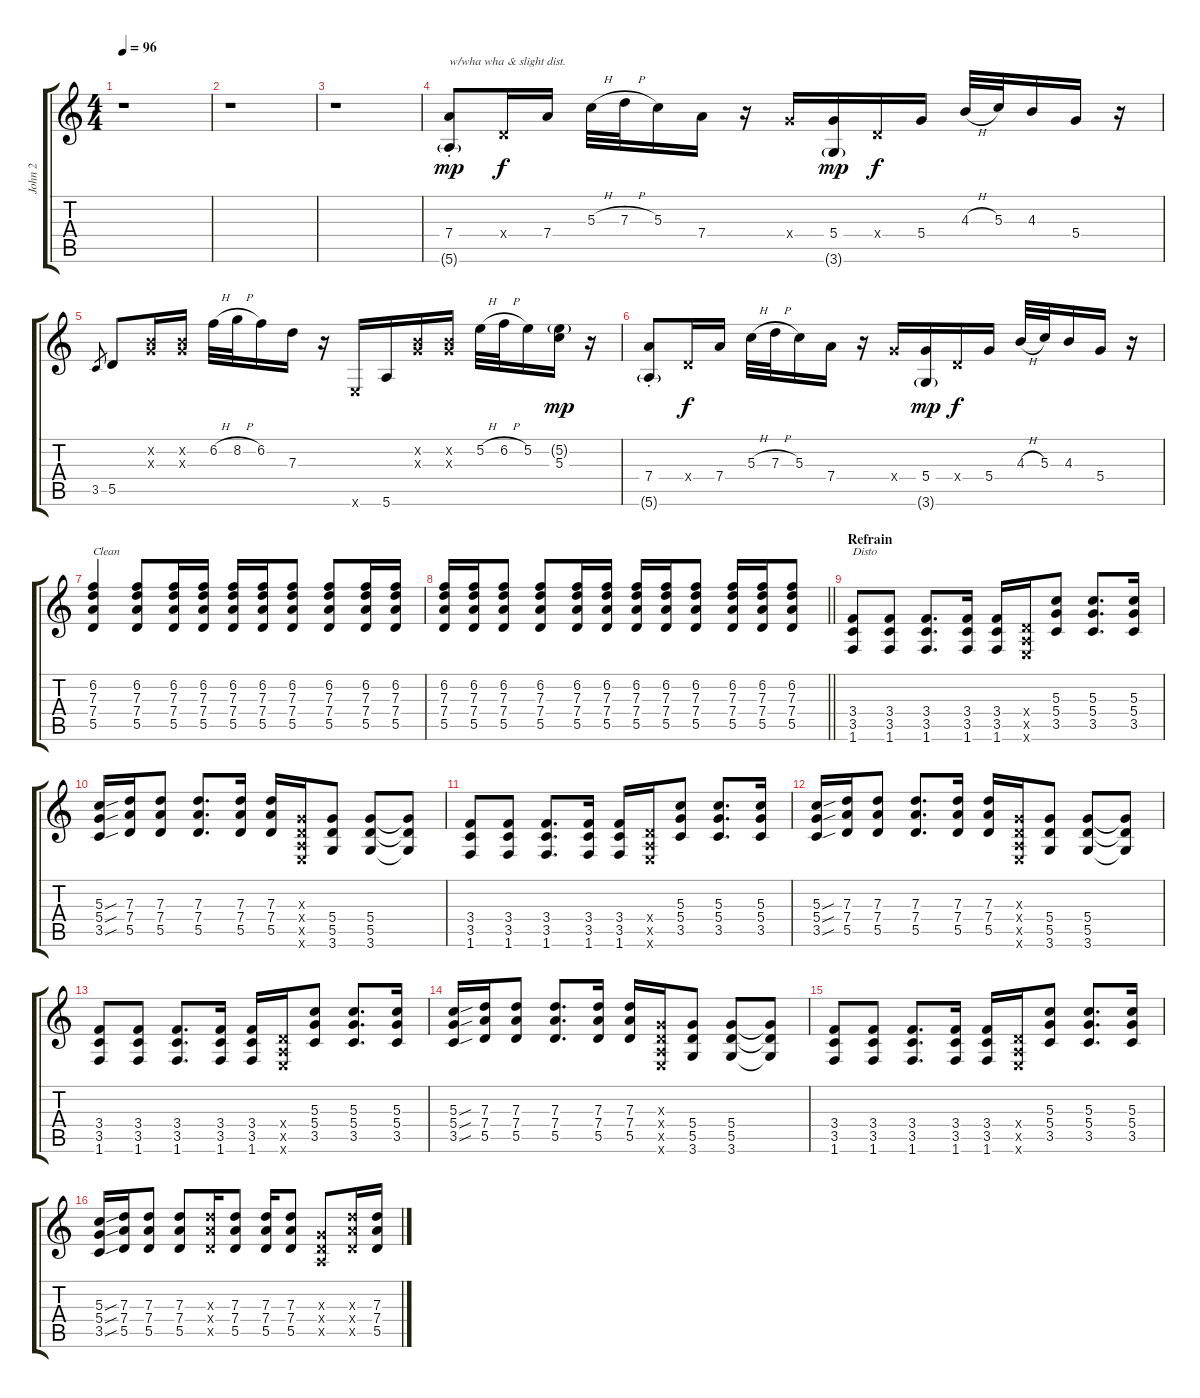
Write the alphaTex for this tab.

\track ("John 2" "John 2") {instrument overdrivenguitar}
\staff {score tabs}
\tuning (E4 B3 G3 D3 A2 E2) {hide}
\ts (4 4)
\tempo 96
\clef g2
\ks c
r.1{dy f} |
r.1 |
r.1 |
(7.4 5.6{g st}).8{txt "w/wha wha & slight dist." dy mp} 0.4{x}.16{dy f} 7.4.16 5.3{h}.32 7.3{h}.32 5.3.16 7.4.16 r.16 5.4{x}.16 (5.4 3.6{g}).16{dy mp} 0.4{x}.16{dy f} 5.4.16 4.3{h}.32 5.3.32 4.3.16 5.4.16 r.16 |
3.5.8{gr} 5.5.8 (0.2{x} 0.3{x}).16 (0.2{x} 0.3{x}).16 6.2{h}.32 8.2{h}.32 6.2.16 7.3.16 r.16 0.6{x}.16 5.6.16 (0.2{x} 0.3{x}).16 (0.2{x} 0.3{x}).16 5.2{h}.32 6.2{h}.32 5.2.16 (5.2{g} 5.3).16{dy mp} r.16 |
(7.4 5.6{g st}).8 0.4{x}.16{dy f} 7.4.16 5.3{h}.32 7.3{h}.32 5.3.16 7.4.16 r.16 5.4{x}.16 (5.4 3.6{g}).16{dy mp} 0.4{x}.16{dy f} 5.4.16 4.3{h}.32 5.3.32 4.3.16 5.4.16 r.16 |
(6.2 7.3 7.4 5.5).4{txt "Clean" instrument electricguitarclean} (6.2 7.3 7.4 5.5).8 (6.2 7.3 7.4 5.5).16 (6.2 7.3 7.4 5.5).16 (6.2 7.3 7.4 5.5).16 (6.2 7.3 7.4 5.5).16 (6.2 7.3 7.4 5.5).8 (6.2 7.3 7.4 5.5).8 (6.2 7.3 7.4 5.5).16 (6.2 7.3 7.4 5.5).16 |
\barLineRight lightlight
(6.2 7.3 7.4 5.5).16 (6.2 7.3 7.4 5.5).16 (6.2 7.3 7.4 5.5).8 (6.2 7.3 7.4 5.5).8 (6.2 7.3 7.4 5.5).16 (6.2 7.3 7.4 5.5).16 (6.2 7.3 7.4 5.5).16 (6.2 7.3 7.4 5.5).16 (6.2 7.3 7.4 5.5).8 (6.2 7.3 7.4 5.5).16 (6.2 7.3 7.4 5.5).16 (6.2 7.3 7.4 5.5).8 |
\section ("" "Refrain")
(3.4 3.5 1.6).8{txt "Disto" instrument distortionguitar} (3.4 3.5 1.6).8 (3.4 3.5 1.6).8{d} (3.4 3.5 1.6).16 (3.4 3.5 1.6).16 (0.4{x} 0.5{x} 0.6{x}).16 (5.3 5.4 3.5).8 (5.3 5.4 3.5).8{d} (5.3 5.4 3.5).16 |
(5.3{sou} 5.4{sou} 3.5{sou}).16 (7.3 7.4 5.5).16 (7.3 7.4 5.5).8 (7.3 7.4 5.5).8{d} (7.3 7.4 5.5).16 (7.3 7.4 5.5).16 (0.3{x} 0.4{x} 0.5{x} 0.6{x}).16 (5.4 5.5 3.6).8 (5.4 5.5 3.6).8 (5.4{t} 5.5{t} 3.6{t}).8 |
(3.4 3.5 1.6).8 (3.4 3.5 1.6).8 (3.4 3.5 1.6).8{d} (3.4 3.5 1.6).16 (3.4 3.5 1.6).16 (0.4{x} 0.5{x} 0.6{x}).16 (5.3 5.4 3.5).8 (5.3 5.4 3.5).8{d} (5.3 5.4 3.5).16 |
(5.3{sou} 5.4{sou} 3.5{sou}).16 (7.3 7.4 5.5).16 (7.3 7.4 5.5).8 (7.3 7.4 5.5).8{d} (7.3 7.4 5.5).16 (7.3 7.4 5.5).16 (0.3{x} 0.4{x} 0.5{x} 0.6{x}).16 (5.4 5.5 3.6).8 (5.4 5.5 3.6).8 (5.4{t} 5.5{t} 3.6{t}).8 |
(3.4 3.5 1.6).8 (3.4 3.5 1.6).8 (3.4 3.5 1.6).8{d} (3.4 3.5 1.6).16 (3.4 3.5 1.6).16 (0.4{x} 0.5{x} 0.6{x}).16 (5.3 5.4 3.5).8 (5.3 5.4 3.5).8{d} (5.3 5.4 3.5).16 |
(5.3{sou} 5.4{sou} 3.5{sou}).16 (7.3 7.4 5.5).16 (7.3 7.4 5.5).8 (7.3 7.4 5.5).8{d} (7.3 7.4 5.5).16 (7.3 7.4 5.5).16 (0.3{x} 0.4{x} 0.5{x} 0.6{x}).16 (5.4 5.5 3.6).8 (5.4 5.5 3.6).8 (5.4{t} 5.5{t} 3.6{t}).8 |
(3.4 3.5 1.6).8 (3.4 3.5 1.6).8 (3.4 3.5 1.6).8{d} (3.4 3.5 1.6).16 (3.4 3.5 1.6).16 (0.4{x} 0.5{x} 0.6{x}).16 (5.3 5.4 3.5).8 (5.3 5.4 3.5).8{d} (5.3 5.4 3.5).16 |
(5.3{sou} 5.4{sou} 3.5{sou}).16 (7.3 7.4 5.5).16 (7.3 7.4 5.5).8 (7.3 7.4 5.5).8 (7.3{x} 7.4{x} 5.5{x}).16 (7.3 7.4 5.5).8 (7.3 7.4 5.5).16 (7.3 7.4 5.5).8 (0.3{x} 0.4{x} 0.5{x}).8 (7.3{x} 7.4{x} 5.5{x}).16 (7.3 7.4 5.5).16
